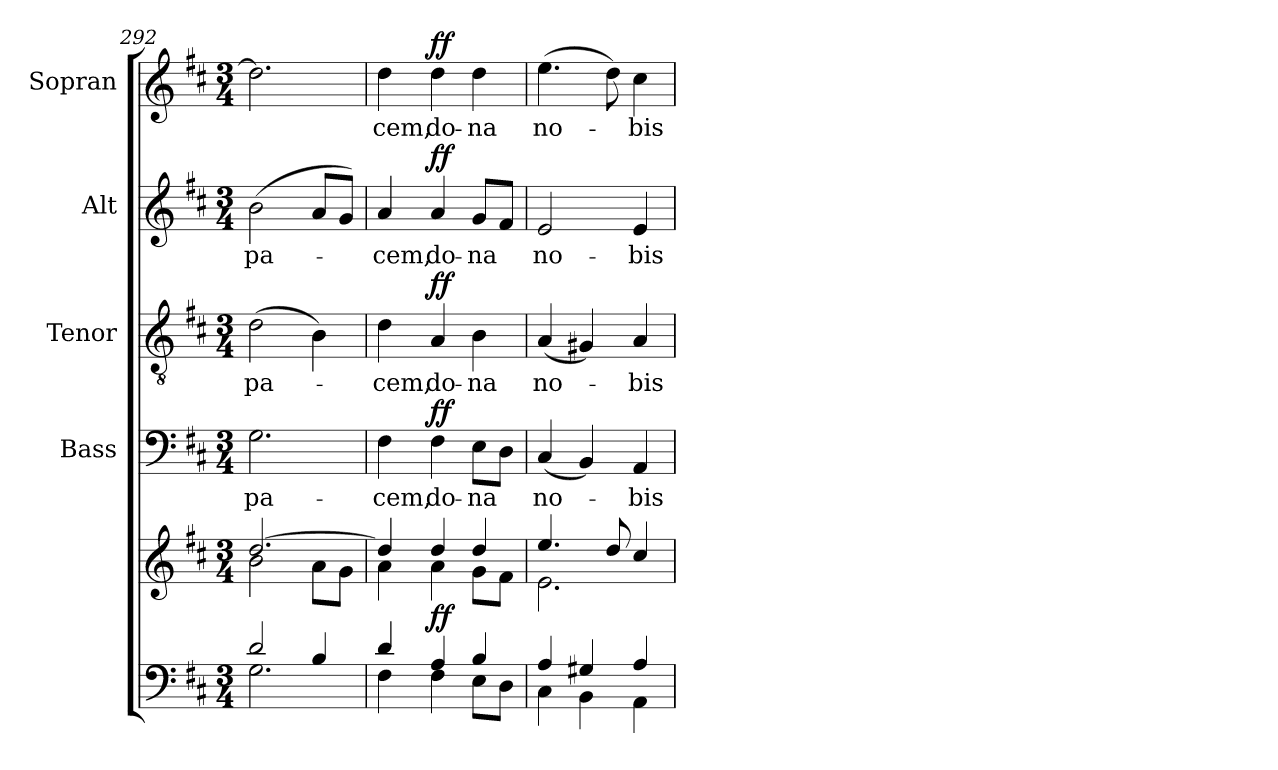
**kern	**kern	**dynam	**kern	**text	**dynam	**kern	**text	**dynam	**kern	**text	**dynam	**kern	**text	**dynam
*part5	*part5	*part5	*part4	*part4	*part4	*part3	*part3	*part3	*part2	*part2	*part2	*part1	*part1	*part1
*staff6	*staff5	*staff5/6	*staff4	*staff4	*staff4	*staff3	*staff3	*staff3	*staff2	*staff2	*staff2	*staff1	*staff1	*staff1
*	*	*	*I"Bass	*	*	*I"Tenor	*	*	*I"Alt	*	*	*I"Sopran	*	*
*	*	*	*I'B.	*	*	*I'T.	*	*	*I'A.	*	*	*I'S.	*	*
*clefF4	*clefG2	*	*clefF4	*	*	*clefGv2	*	*	*clefG2	*	*	*clefG2	*	*
*k[f#c#]	*k[f#c#]	*	*k[f#c#]	*	*	*k[f#c#]	*	*	*k[f#c#]	*	*	*k[f#c#]	*	*
*D:	*D:	*	*D:	*	*	*D:	*	*	*D:	*	*	*D:	*	*
*M3/4	*M3/4	*	*M3/4	*	*	*M3/4	*	*	*M3/4	*	*	*M3/4	*	*
=292	=292	=292	=292	=292	=292	=292	=292	=292	=292	=292	=292	=292	=292	=292
*^	*^	*	*	*	*	*	*	*	*	*	*	*	*	*
!	!	!	!	!	!	!LO:LY:b	!	!	!LO:LY:b	!	!	!LO:LY:b	!	!	!	!
2d/	2.G\	[>2.dd/	2b\	.	2.G\	pa-	.	(>2d\	pa-	.	(>2b\	pa-	.	2.dd\]	.	.
4B/	.	.	8a\L	.	.	.	.	4B\)	.	.	8a/L	.	.	.	.	.
.	.	.	8g\J	.	.	.	.	.	.	.	8g/J)	.	.	.	.	.
!!LO:PB:g=z
=293	=293	=293	=293	=293	=293	=293	=293	=293	=293	=293	=293	=293	=293	=293	=293	=293
!	!	!	!	!	!	!LO:LY:b	!	!	!LO:LY:b	!	!	!LO:LY:b	!	!	!LO:LY:b	!
4d/	4F#\	4dd/]	4a\	.	4F#\	-cem,	.	4d\	-cem,	.	4a/	-cem,	.	4dd\	-cem,	.
!	!	!	!	!LO:DY:b	!	!LO:LY:b	!LO:DY:a	!	!LO:LY:b	!LO:DY:a	!	!LO:LY:b	!LO:DY:a	!	!LO:LY:b	!LO:DY:a
4A/	4F#\	4dd/	4a\	ff	4F#\	do-	ff	4A/	do-	ff	4a/	do-	ff	4dd\	do-	ff
!	!	!	!	!	!	!LO:LY:b	!	!	!LO:LY:b	!	!	!LO:LY:b	!	!	!LO:LY:b	!
4B/	8E\L	4dd/	8g\L	.	8E\L	-na	.	4B\	-na	.	8g/L	-na	.	4dd\	-na	.
.	8D\J	.	8f#\J	.	8D\J	.	.	.	.	.	8f#/J	.	.	.	.	.
=294	=294	=294	=294	=294	=294	=294	=294	=294	=294	=294	=294	=294	=294	=294	=294	=294
!	!	!	!	!	!	!LO:LY:b	!	!	!LO:LY:b	!	!	!LO:LY:b	!	!	!LO:LY:b	!
4A/	4C#\	4.ee/	2.e\	.	(<4C#/	no-	.	(<4A/	no-	.	2e/	no-	.	(>4.ee\	no-	.
4G#X/	4BB\	.	.	.	4BB/)	.	.	4G#X/)	.	.	.	.	.	.	.	.
.	.	8dd/	.	.	.	.	.	.	.	.	.	.	.	8dd\)	.	.
!	!	!	!	!	!	!LO:LY:b	!	!	!LO:LY:b	!	!	!LO:LY:b	!	!	!LO:LY:b	!
4A/	4AA\	4cc#/	.	.	4AA/	-bis	.	4A/	-bis	.	4e/	-bis	.	4cc#\	-bis	.
*v	*v	*	*	*	*	*	*	*	*	*	*	*	*	*	*	*
*	*v	*v	*	*	*	*	*	*	*	*	*	*	*	*	*
=	=	=	=	=	=	=	=	=	=	=	=	=	=	=
*-	*-	*-	*-	*-	*-	*-	*-	*-	*-	*-	*-	*-	*-	*-
